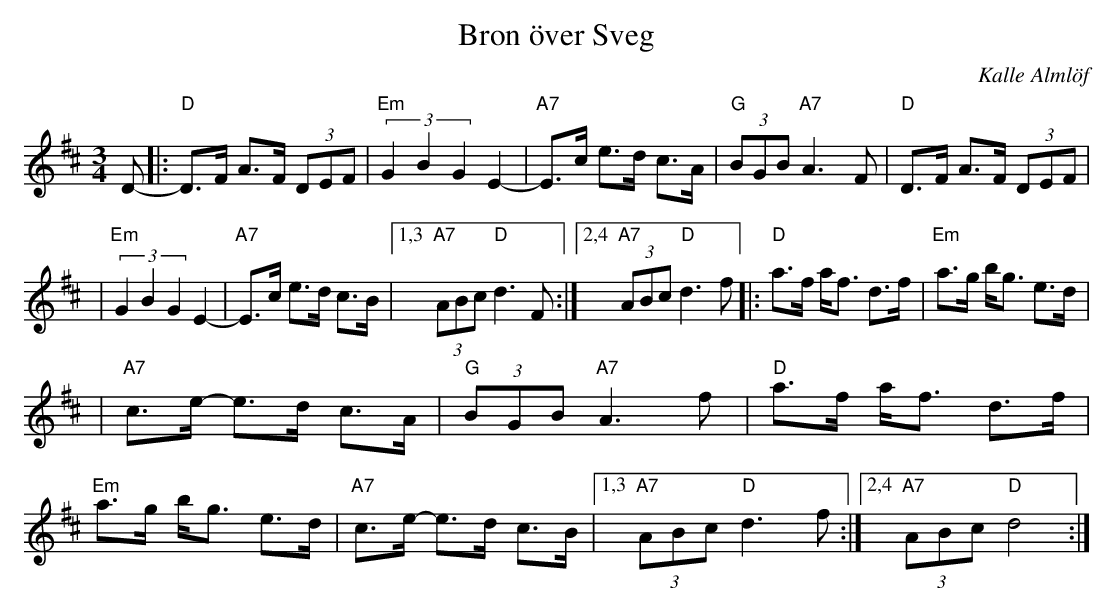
X:1
T: Bron \"over Sveg
C: Kalle Alml\"of
M: 3/4
L: 1/8
K: D
D- \
|: "D"D>F A>F (3DEF | "Em"(3G2B2G2 E2- | "A7"E>c e>d c>A | "G"(3BGB "A7"A3 F | "D"D>F A>F (3DEF |
| "Em"(3G2B2G2 E2- | "A7"E>c e>d c>B |1,3 "A7"(3ABc "D"d3F :|2,4 "A7"(3ABc "D"d3f |: "D"a>f a<f d>f | "Em"a>g b<g e>d |
| "A7"c>e- e>d c>A | "G"(3BGB "A7"A3f | "D"a>f a<f d>f | "Em"a>g b<g e>d | "A7"c>e- e>d c>B |1,3 "A7"(3ABc "D"d3 f :|2,4 "A7"(3ABc "D"d4 :|
